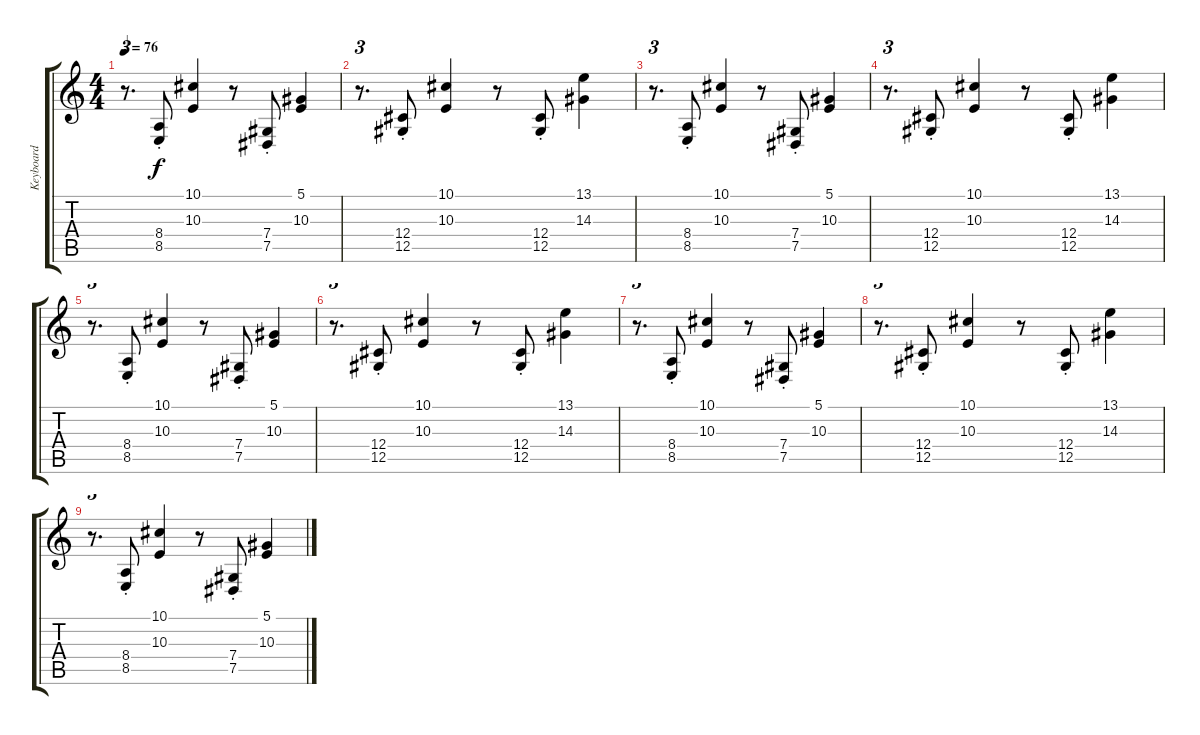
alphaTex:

\track ("Keyboard" "Keyboard") {instrument electricpiano1}
\staff {score tabs}
\tuning (Eb4 Bb3 Gb3 Db3 Ab2 Eb2) {hide}
\ts (4 4)
\tempo 76
\clef g2
\ks c
r.8{d tu (3 2) dy f} (8.4{st} 8.5{st}).8 (10.1 10.3).4 r.8 (7.4{st} 7.5{st}).8 (5.1 10.3).4 |
r.8{d tu (3 2)} (12.4{st} 12.5{st}).8 (10.1 10.3).4 r.8 (12.4{st} 12.5{st}).8 (13.1 14.3).4 |
r.8{d tu (3 2)} (8.4{st} 8.5{st}).8 (10.1 10.3).4 r.8 (7.4{st} 7.5{st}).8 (5.1 10.3).4 |
r.8{d tu (3 2)} (12.4{st} 12.5{st}).8 (10.1 10.3).4 r.8 (12.4{st} 12.5{st}).8 (13.1 14.3).4 |
r.8{d tu (3 2)} (8.4{st} 8.5{st}).8 (10.1 10.3).4 r.8 (7.4{st} 7.5{st}).8 (5.1 10.3).4 |
r.8{d tu (3 2)} (12.4{st} 12.5{st}).8 (10.1 10.3).4 r.8 (12.4{st} 12.5{st}).8 (13.1 14.3).4 |
r.8{d tu (3 2)} (8.4{st} 8.5{st}).8 (10.1 10.3).4 r.8 (7.4{st} 7.5{st}).8 (5.1 10.3).4 |
r.8{d tu (3 2)} (12.4{st} 12.5{st}).8 (10.1 10.3).4 r.8 (12.4{st} 12.5{st}).8 (13.1 14.3).4 |
r.8{d tu (3 2)} (8.4{st} 8.5{st}).8 (10.1 10.3).4 r.8 (7.4{st} 7.5{st}).8 (5.1 10.3).4
